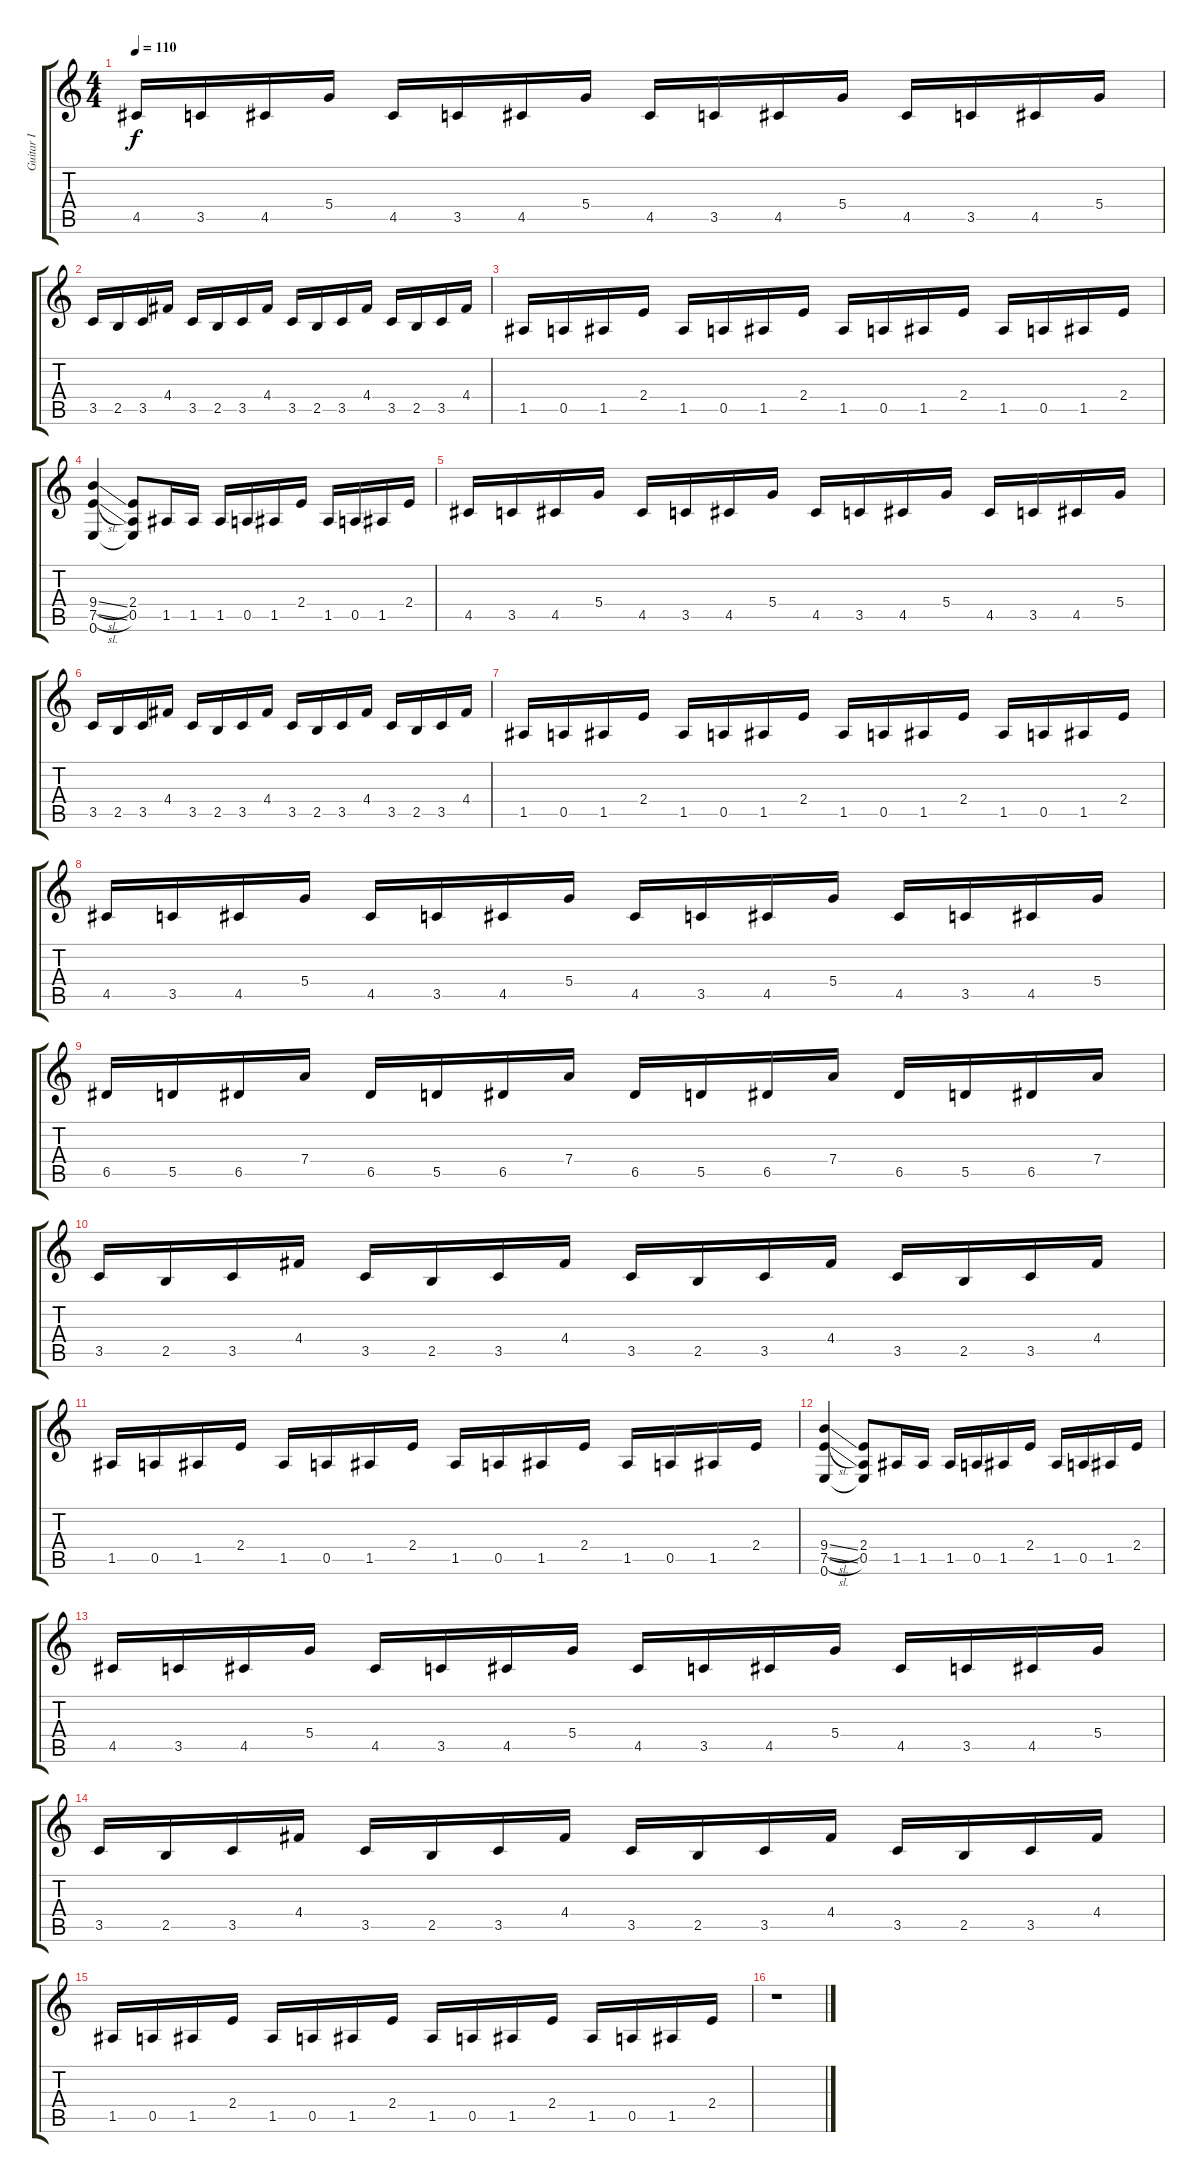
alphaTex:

\track ("Guitar I" "Guitar I") {instrument distortionguitar}
\staff {score tabs}
\tuning (E4 B3 G3 D3 A2 E2) {hide}
\ts (4 4)
\tempo 110
\clef g2
\ks c
4.5.16{dy f} 3.5.16 4.5.16 5.4.16 4.5.16 3.5.16 4.5.16 5.4.16 4.5.16 3.5.16 4.5.16 5.4.16 4.5.16 3.5.16 4.5.16 5.4.16 |
3.5.16 2.5.16 3.5.16 4.4.16 3.5.16 2.5.16 3.5.16 4.4.16 3.5.16 2.5.16 3.5.16 4.4.16 3.5.16 2.5.16 3.5.16 4.4.16 |
1.5.16 0.5.16 1.5.16 2.4.16 1.5.16 0.5.16 1.5.16 2.4.16 1.5.16 0.5.16 1.5.16 2.4.16 1.5.16 0.5.16 1.5.16 2.4.16 |
(9.4{sl} 7.5{sl} 0.6).4 (2.4 0.5 0.6{t}).8 1.5.16 1.5.16 1.5.16 0.5.16 1.5.16 2.4.16 1.5.16 0.5.16 1.5.16 2.4.16 |
4.5.16 3.5.16 4.5.16 5.4.16 4.5.16 3.5.16 4.5.16 5.4.16 4.5.16 3.5.16 4.5.16 5.4.16 4.5.16 3.5.16 4.5.16 5.4.16 |
3.5.16 2.5.16 3.5.16 4.4.16 3.5.16 2.5.16 3.5.16 4.4.16 3.5.16 2.5.16 3.5.16 4.4.16 3.5.16 2.5.16 3.5.16 4.4.16 |
1.5.16 0.5.16 1.5.16 2.4.16 1.5.16 0.5.16 1.5.16 2.4.16 1.5.16 0.5.16 1.5.16 2.4.16 1.5.16 0.5.16 1.5.16 2.4.16 |
4.5.16 3.5.16 4.5.16 5.4.16 4.5.16 3.5.16 4.5.16 5.4.16 4.5.16 3.5.16 4.5.16 5.4.16 4.5.16 3.5.16 4.5.16 5.4.16 |
6.5.16 5.5.16 6.5.16 7.4.16 6.5.16 5.5.16 6.5.16 7.4.16 6.5.16 5.5.16 6.5.16 7.4.16 6.5.16 5.5.16 6.5.16 7.4.16 |
3.5.16 2.5.16 3.5.16 4.4.16 3.5.16 2.5.16 3.5.16 4.4.16 3.5.16 2.5.16 3.5.16 4.4.16 3.5.16 2.5.16 3.5.16 4.4.16 |
1.5.16 0.5.16 1.5.16 2.4.16 1.5.16 0.5.16 1.5.16 2.4.16 1.5.16 0.5.16 1.5.16 2.4.16 1.5.16 0.5.16 1.5.16 2.4.16 |
(9.4{sl} 7.5{sl} 0.6).4 (2.4 0.5 0.6{t}).8 1.5.16 1.5.16 1.5.16 0.5.16 1.5.16 2.4.16 1.5.16 0.5.16 1.5.16 2.4.16 |
4.5.16 3.5.16 4.5.16 5.4.16 4.5.16 3.5.16 4.5.16 5.4.16 4.5.16 3.5.16 4.5.16 5.4.16 4.5.16 3.5.16 4.5.16 5.4.16 |
3.5.16 2.5.16 3.5.16 4.4.16 3.5.16 2.5.16 3.5.16 4.4.16 3.5.16 2.5.16 3.5.16 4.4.16 3.5.16 2.5.16 3.5.16 4.4.16 |
1.5.16 0.5.16 1.5.16 2.4.16 1.5.16 0.5.16 1.5.16 2.4.16 1.5.16 0.5.16 1.5.16 2.4.16 1.5.16 0.5.16 1.5.16 2.4.16 |
r.1
